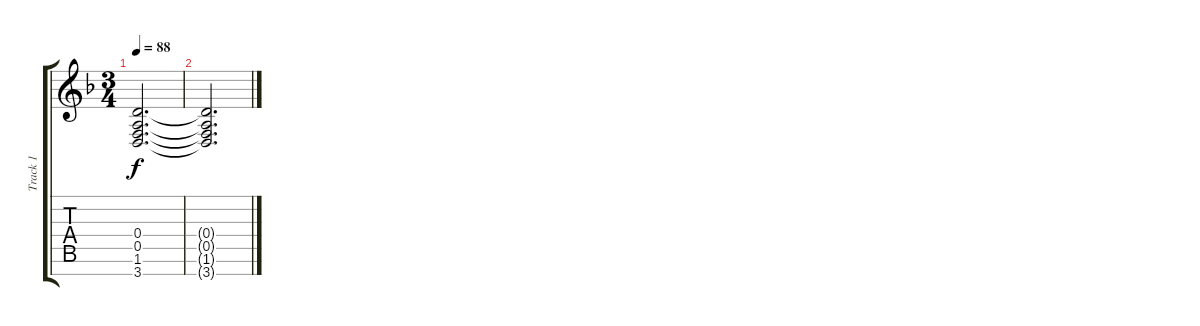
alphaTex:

\track ("Track 1" "Track 1") {instrument acousticguitarnylon}
\staff {score tabs}
\tuning (E4 B3 G3 D3 A2 E2 B1) {hide}
\ts (3 4)
\tempo 88
\clef g2
\ks dminor
(0.4{t} 0.5{t} 1.6{t} 3.7{t}).2{d dy f} |
(0.4{t} 0.5{t} 1.6{t} 3.7{t}).2{d}
